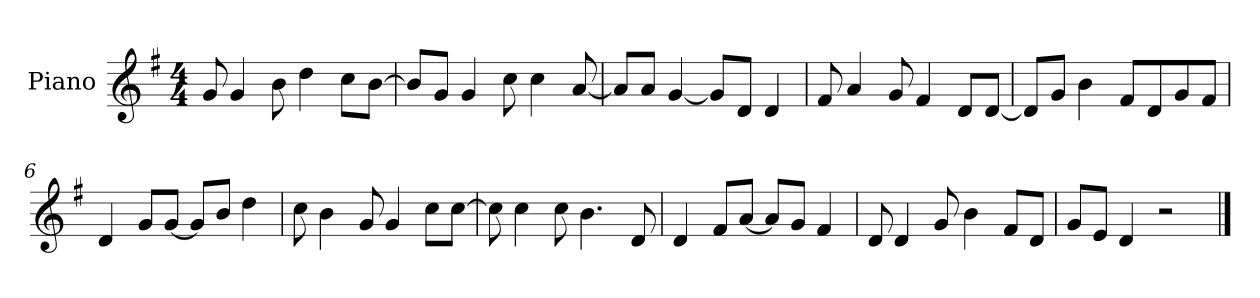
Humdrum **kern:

**kern
*part1
*staff1
*I"Piano
*I'P-no
*clefG2
*k[f#]
*M4/4
*MM90
=1
8g/
4g/
8b\
4dd\
8cc\L
[8b\J
=2
8b/L]
8g/J
4g/
8cc\
4cc\
[8a/
=3
8a/L]
8a/J
[4g/
8g/L]
8d/J
4d/
=4
8f#/
4a/
8g/
4f#/
8d/L
[8d/J
=5
8d/L]
8g/J
4b\
8f#/L
8d/
8g/
8f#/J
!!LO:LB:g=z
=6
4d/
8g/L
[8g/J
8g/L]
8b/J
4dd\
=7
8cc\
4b\
8g/
4g/
8cc\L
[8cc\J
=8
8cc\]
4cc\
8cc\
4.b\
8d/
=9
4d/
8f#/L
[8a/J
8a/L]
8g/J
4f#/
=10
8d/
4d/
8g/
4b\
8f#/L
8d/J
=11
8g/L
8e/J
4d/
2r
==
*-
